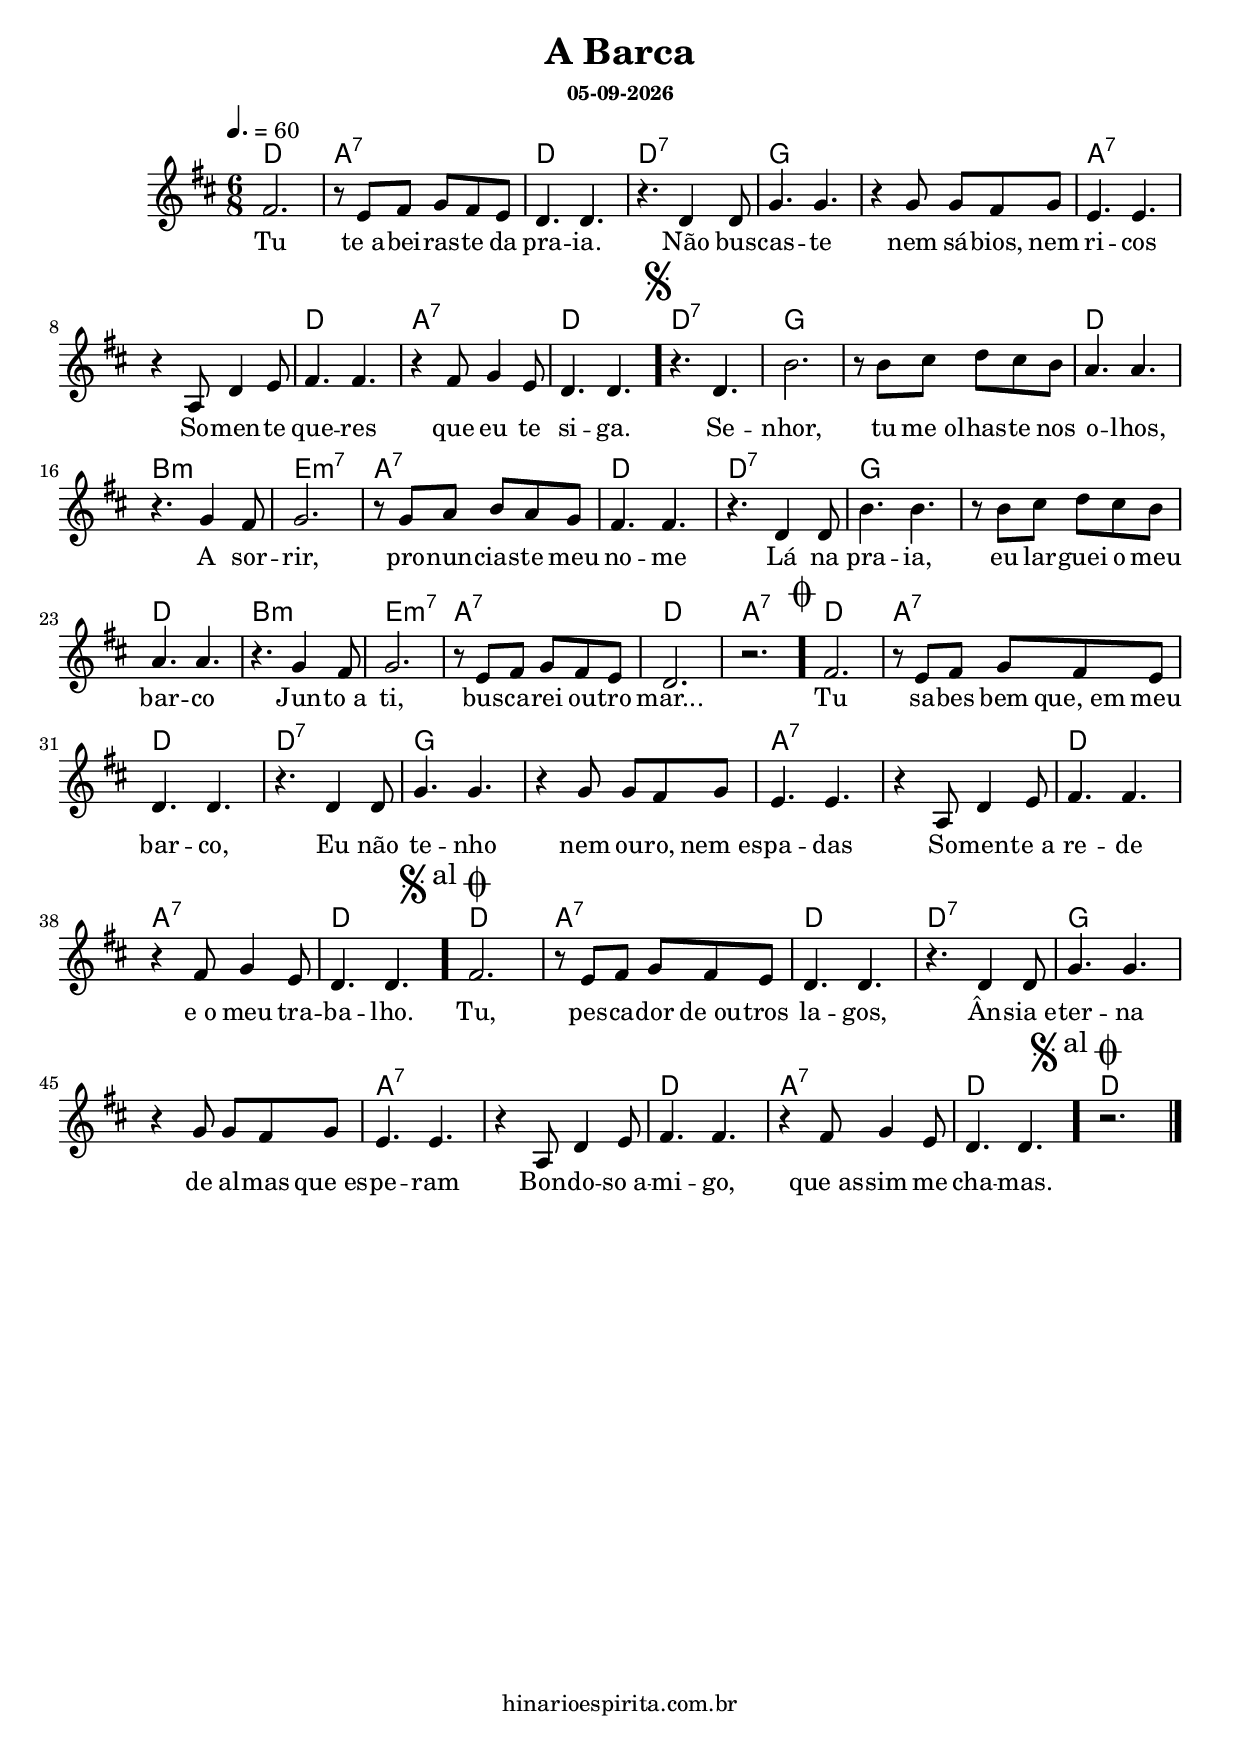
\version "2.16.0"
\pointAndClickOff

\header {
  title = "A Barca"
  subsubtitle = #(strftime "%d-%m-%Y" (localtime (current-time)))
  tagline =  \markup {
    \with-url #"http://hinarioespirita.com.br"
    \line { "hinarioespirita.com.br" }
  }
}
global = {
  \key d \major
  \time 6/8
  \tempo 4. = 60
  \clef treble
}

introToSegno = \relative c' {
  fis2. | r8 e8 fis g fis e | d4. d | r4. d4 d8 |
  g4. g | r4 g8 g fis g | e4. e | r4 a,8 d4 e8 |
  fis4. fis | r4 fis8 g4 e8 | d4. d 
}

segnoToCoda = \relative c' {
  r4. d4. | b'2. | r8 b8 cis d cis b | a4. a |
  r4. g4 fis8 | g2. | r8 g8 a b a g | fis4. fis |
  r4. d4 d8 | b'4. b | r8 b8 cis d cis b | a4. a |
  r4. g4 fis8 | g2. | r8 e8 fis g fis e | d2. | r2. 
}

estrofeDois = \relative c' {
  fis2. | r8 e8 fis g fis e | d4. d | r4. d4 d8 |
  g4. g | r4 g8 g fis g | e4. e | r4 a,8 d4 e8 |
  fis4. fis | r4 fis8 g4 e8 | d4. d 
}

estrofeTres = \relative c' {
  fis2. | r8 e8 fis g fis e | d4. d | r4. d4 d8 |
  g4. g | r4 g8 g fis g | e4. e | r4 a,8 d4 e8 |
  fis4. fis | r4 fis8 g4 e8 | d4. d 
}

letra = \lyricmode {
  Tu te_a -- bei -- ras -- te da pra -- ia.
  Não bus -- cas -- te nem sá -- bios, nem ri -- cos
  So -- men -- te que -- res  que eu te si -- ga.

  Se -- nhor, tu me_o -- lhas -- te nos o -- lhos,
  A sor -- rir,  pro -- nun -- cias -- te meu no -- me
  Lá na pra -- ia, eu lar -- guei o meu bar -- co
  Jun -- to_a ti,  bus -- ca -- rei ou -- tro mar...

  Tu sa -- bes bem que,_em meu bar -- co,
  Eu não te -- nho nem ou -- ro, nem_es -- pa -- das
  So -- men -- te_a re -- de e_o meu tra -- ba -- lho.

  Tu, pes -- ca -- dor de_ou -- tros la -- gos,
  Ân -- sia_e -- ter -- na de al -- mas que_es -- pe -- ram
  Bon -- do -- so_a -- mi -- go, que_as -- sim me cha -- mas.
}

introToSegnoChords = \chordmode {
  d2.: | a:7 | d | d:7 
  \repeat percent 2 {g} \repeat percent 2 {a:7}
  d | a:7 | d 
}

segnoToCodaChords = \chordmode {
  d:7  \repeat percent 2 {g} | d | b:m |
  e:m7 | a:7 | d | d:7 |
  \repeat percent 2 {g} | d | b:m |
  e:m7 | a:7 | d | a:7 |
}

estrofeDoisChords = \chordmode {
  d2.: | a:7 | d | d:7 
  \repeat percent 2 {g} \repeat percent 2 {a:7}
  d | a:7 | d
}

estrofeTresChords = \chordmode {
  d2.: | a:7 | d | d:7 
  \repeat percent 2 {g} \repeat percent 2 {a:7}
  d | a:7 | d 
}

\score {
  <<
    \new ChordNames { 
      \introToSegnoChords
      \segnoToCodaChords
      \estrofeDoisChords
      \estrofeTresChords
      d 
    }
    \new Staff <<
      \new Voice = "melodia" { 
        \global
        
        \introToSegno
        
        \mark \markup { \musicglyph #"scripts.segno" }
        \bar "."
        \segnoToCoda
        \bar "."
        \mark \markup { \musicglyph #"scripts.coda" }
        
        \estrofeDois
        \bar "."
        \mark \markup { \center-align { \musicglyph #"scripts.segno" "al" \musicglyph #"scripts.coda" }}
        \estrofeTres
        \bar "."
        \mark \markup { \center-align { \musicglyph #"scripts.segno" "al" \musicglyph #"scripts.coda" }}
        r
        \bar "|."
      }
      \lyricsto "melodia" \new Lyrics \letra
      \set Staff.midiInstrument = #"acoustic grand"
    >>
  >>
  \layout {}
}

\score {
  \unfoldRepeats
  <<
    \new ChordNames { 
      \introToSegnoChords
      \segnoToCodaChords
      \estrofeDoisChords
      \segnoToCodaChords
      \estrofeTresChords
      \segnoToCodaChords
      d
    }
    \new Staff <<
      \new Voice = "melodia" { 
        \global
        \introToSegno
        \segnoToCoda
        \estrofeDois
        \segnoToCoda
        \estrofeTres
        \segnoToCoda
      }
      \lyricsto "melodia" \new Lyrics \letra
      \set Staff.midiInstrument = #"acoustic grand"
    >>
  >>
  \midi {}
}
